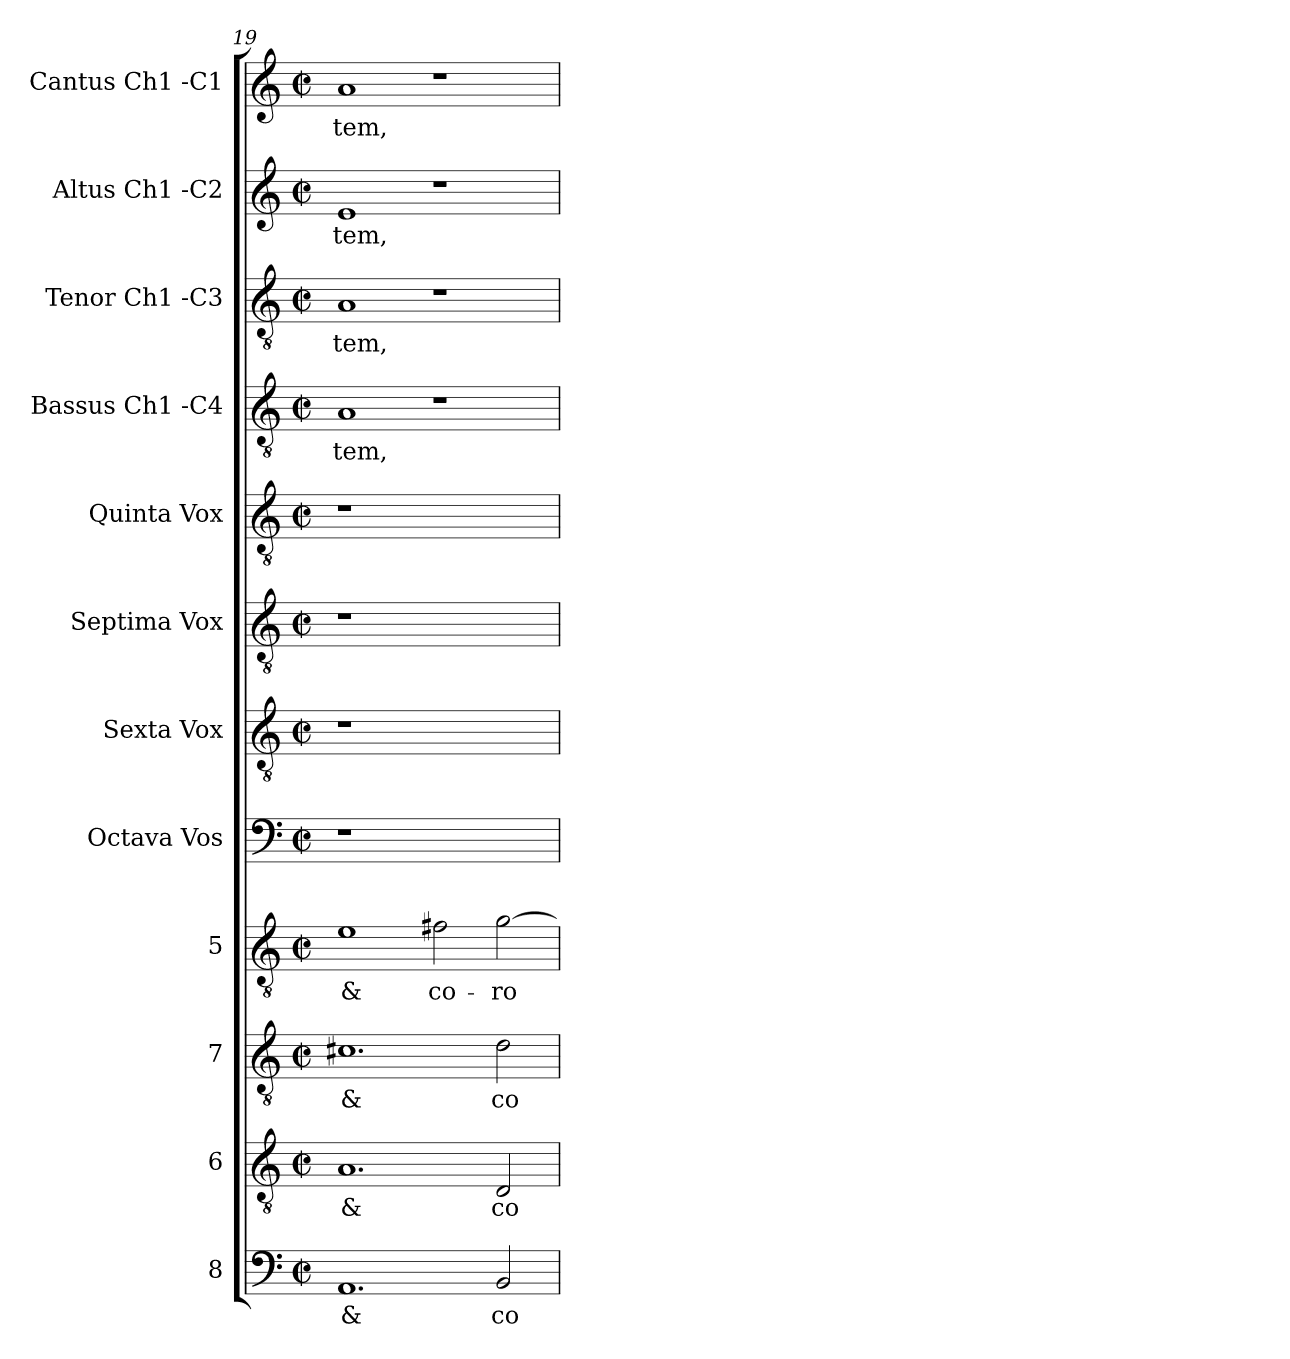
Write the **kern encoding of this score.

**kern	**text	**kern	**text	**kern	**text	**kern	**text	**kern	**kern	**kern	**kern	**kern	**text	**kern	**text	**kern	**text	**kern	**text
*part12	*part12	*part11	*part11	*part10	*part10	*part9	*part9	*part8	*part7	*part6	*part5	*part4	*part4	*part3	*part3	*part2	*part2	*part1	*part1
*staff12	*staff12	*staff11	*staff11	*staff10	*staff10	*staff9	*staff9	*staff8	*staff7	*staff6	*staff5	*staff4	*staff4	*staff3	*staff3	*staff2	*staff2	*staff1	*staff1
*I"8	*	*I"6	*	*I"7	*	*I"5	*	*I"Octava  Vos	*I"Sexta  Vox	*I"Septima  Vox	*I"Quinta  Vox	*I"Bassus  Ch1 -C4	*	*I"Tenor  Ch1 -C3	*	*I"Altus  Ch1 -C2	*	*I"Cantus  Ch1 -C1	*
*	*	*	*	*	*	*	*	*	*	*	*	*I'B	*	*I'T	*	*I'A	*	*I'C	*
*clefF4	*	*clefGv2	*	*clefGv2	*	*clefGv2	*	*clefF4	*clefGv2	*clefGv2	*clefGv2	*clefGv2	*	*clefGv2	*	*clefG2	*	*clefG2	*
*k[]	*	*k[]	*	*k[]	*	*k[]	*	*k[]	*k[]	*k[]	*k[]	*k[]	*	*k[]	*	*k[]	*	*k[]	*
*C:	*	*C:	*	*C:	*	*C:	*	*C:	*C:	*C:	*C:	*C:	*	*C:	*	*C:	*	*C:	*
*M2/2	*	*M2/2	*	*M2/2	*	*M2/2	*	*M2/2	*M2/2	*M2/2	*M2/2	*M2/2	*	*M2/2	*	*M2/2	*	*M2/2	*
*met(c|)	*	*met(c|)	*	*met(c|)	*	*met(c|)	*	*met(c|)	*met(c|)	*met(c|)	*met(c|)	*met(c|)	*	*met(c|)	*	*met(c|)	*	*met(c|)	*
=19	=19	=19	=19	=19	=19	=19	=19	=19	=19	=19	=19	=19	=19	=19	=19	=19	=19	=19	=19
!	!LO:LY:b:cj	!	!LO:LY:b:cj	!	!LO:LY:b:cj	!	!LO:LY:b:cj	!	!	!	!	!	!LO:LY:b:cj	!	!LO:LY:b:cj	!	!LO:LY:b:cj	!	!LO:LY:b:cj
1.AA	&	1.A	&	1.c#X	&	1e	&	1r	1r	1r	1r	1A	-tem,	1A	-tem,	1e	-tem,	1a	-tem,
!	!	!	!	!	!	!	!LO:LY:b:cj	!	!	!	!	!	!	!	!	!	!	!	!
.	.	.	.	.	.	2f#X\	co-	1ryy	1ryy	1ryy	1ryy	1r	.	1r	.	1r	.	1r	.
!	!LO:LY:b:cj	!	!LO:LY:b:cj	!	!LO:LY:b:cj	!	!LO:LY:b:cj	!	!	!	!	!	!	!	!	!	!	!	!
2BB/	co-	2D/	co-	2d\	co-	[>2g\	-ro-	.	.	.	.	.	.	.	.	.	.	.	.
=	=	=	=	=	=	=	=	=	=	=	=	=	=	=	=	=	=	=	=
*-	*-	*-	*-	*-	*-	*-	*-	*-	*-	*-	*-	*-	*-	*-	*-	*-	*-	*-	*-
